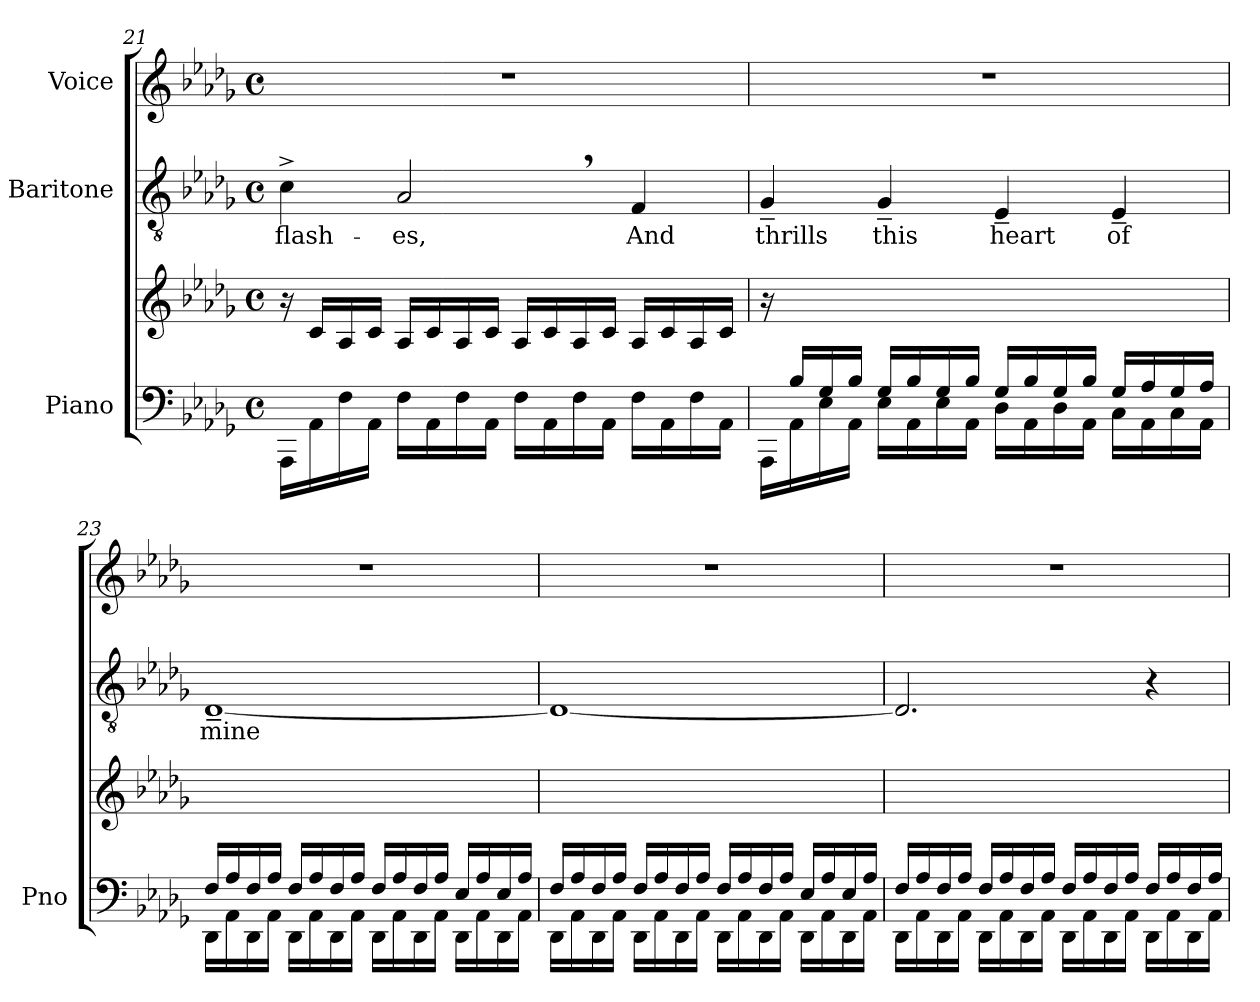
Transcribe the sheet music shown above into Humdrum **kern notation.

**kern	**kern	**kern	**text	**kern
*part3	*part3	*part2	*part2	*part1
*staff4	*staff3	*staff2	*staff2	*staff1
*I"Piano	*	*I"Baritone	*	*I"Voice
*I'Pno	*	*	*	*
*clefF4	*clefG2	*clefGv2	*	*clefG2
*k[b-e-a-d-g-]	*k[b-e-a-d-g-]	*k[b-e-a-d-g-]	*	*k[b-e-a-d-g-]
*M4/4	*M4/4	*M4/4	*	*M4/4
*met(c)	*met(c)	*met(c)	*	*met(c)
=21	=21	=21	=21	=21
!	!	!	!LO:LY:b	!
16AAA-\LL	16r	4c^\	flash-	1r
16AA-\	16c/LL	.	.	.
16F\	16A-/	.	.	.
16AA-\JJ	16c/JJ	.	.	.
!	!	!	!LO:LY:b	!
16F\LL	16A-/LL	2A-,/	-es,	.
16AA-\	16c/	.	.	.
16F\	16A-/	.	.	.
16AA-\JJ	16c/JJ	.	.	.
16F\LL	16A-/LL	.	.	.
16AA-\	16c/	.	.	.
16F\	16A-/	.	.	.
16AA-\JJ	16c/JJ	.	.	.
!	!	!	!LO:LY:b	!
16F\LL	16A-/LL	4F/	And	.
16AA-\	16c/	.	.	.
16F\	16A-/	.	.	.
16AA-\JJ	16c/JJ	.	.	.
!!LO:LB:g=z
=22	=22	=22	=22	=22
*^	*	*	*	*
!	!	!	!	!LO:LY:b	!
16ryy	16AAA-\LL	16r	4G-~>/	thrills	1r
16B-/LL	16AA-\	2...ryy	.	.	.
16G-/	16E-\	.	.	.	.
16B-/JJ	16AA-\JJ	.	.	.	.
!	!	!	!	!LO:LY:b	!
16G-/LL	16E-\LL	.	4G-~>/	this	.
16B-/	16AA-\	.	.	.	.
16G-/	16E-\	.	.	.	.
16B-/JJ	16AA-\JJ	.	.	.	.
!	!	!	!	!LO:LY:b	!
16G-/LL	16D-\LL	.	4E-~>/	heart	.
16B-/	16AA-\	.	.	.	.
16G-/	16D-\	.	.	.	.
16B-/JJ	16AA-\JJ	.	.	.	.
!	!	!	!	!LO:LY:b	!
16G-/LL	16C\LL	.	4E-~>/	of	.
16A-/	16AA-\	.	.	.	.
16G-/	16C\	.	.	.	.
16A-/JJ	16AA-\JJ	.	.	.	.
!!LO:LB:g=z
=23	=23	=23	=23	=23	=23
!	!	!	!	!LO:LY:b	!
16F/LL	16DD-\LL	1ryy	[1D-~>	mine	1r
16A-/	16AA-\	.	.	.	.
16F/	16DD-\	.	.	.	.
16A-/JJ	16AA-\JJ	.	.	.	.
16F/LL	16DD-\LL	.	.	.	.
16A-/	16AA-\	.	.	.	.
16F/	16DD-\	.	.	.	.
16A-/JJ	16AA-\JJ	.	.	.	.
16F/LL	16DD-\LL	.	.	.	.
16A-/	16AA-\	.	.	.	.
16F/	16DD-\	.	.	.	.
16A-/JJ	16AA-\JJ	.	.	.	.
16E-/LL	16DD-\LL	.	.	.	.
16A-/	16AA-\	.	.	.	.
16E-/	16DD-\	.	.	.	.
16A-/JJ	16AA-\JJ	.	.	.	.
!!LO:PB:g=z
=24	=24	=24	=24	=24	=24
16F/LL	16DD-\LL	1ryy	1D-_	.	1r
16A-/	16AA-\	.	.	.	.
16F/	16DD-\	.	.	.	.
16A-/JJ	16AA-\JJ	.	.	.	.
16F/LL	16DD-\LL	.	.	.	.
16A-/	16AA-\	.	.	.	.
16F/	16DD-\	.	.	.	.
16A-/JJ	16AA-\JJ	.	.	.	.
16F/LL	16DD-\LL	.	.	.	.
16A-/	16AA-\	.	.	.	.
16F/	16DD-\	.	.	.	.
16A-/JJ	16AA-\JJ	.	.	.	.
16E-/LL	16DD-\LL	.	.	.	.
16A-/	16AA-\	.	.	.	.
16E-/	16DD-\	.	.	.	.
16A-/JJ	16AA-\JJ	.	.	.	.
!!LO:LB:g=z
=25	=25	=25	=25	=25	=25
16F/LL	16DD-\LL	1ryy	2.D-/]	.	1r
16A-/	16AA-\	.	.	.	.
16F/	16DD-\	.	.	.	.
16A-/JJ	16AA-\JJ	.	.	.	.
16F/LL	16DD-\LL	.	.	.	.
16A-/	16AA-\	.	.	.	.
16F/	16DD-\	.	.	.	.
16A-/JJ	16AA-\JJ	.	.	.	.
16F/LL	16DD-\LL	.	.	.	.
16A-/	16AA-\	.	.	.	.
16F/	16DD-\	.	.	.	.
16A-/JJ	16AA-\JJ	.	.	.	.
16F/LL	16DD-\LL	.	4r	.	.
16A-/	16AA-\	.	.	.	.
16F/	16DD-\	.	.	.	.
16A-/JJ	16AA-\JJ	.	.	.	.
*v	*v	*	*	*	*
=	=	=	=	=
*-	*-	*-	*-	*-
